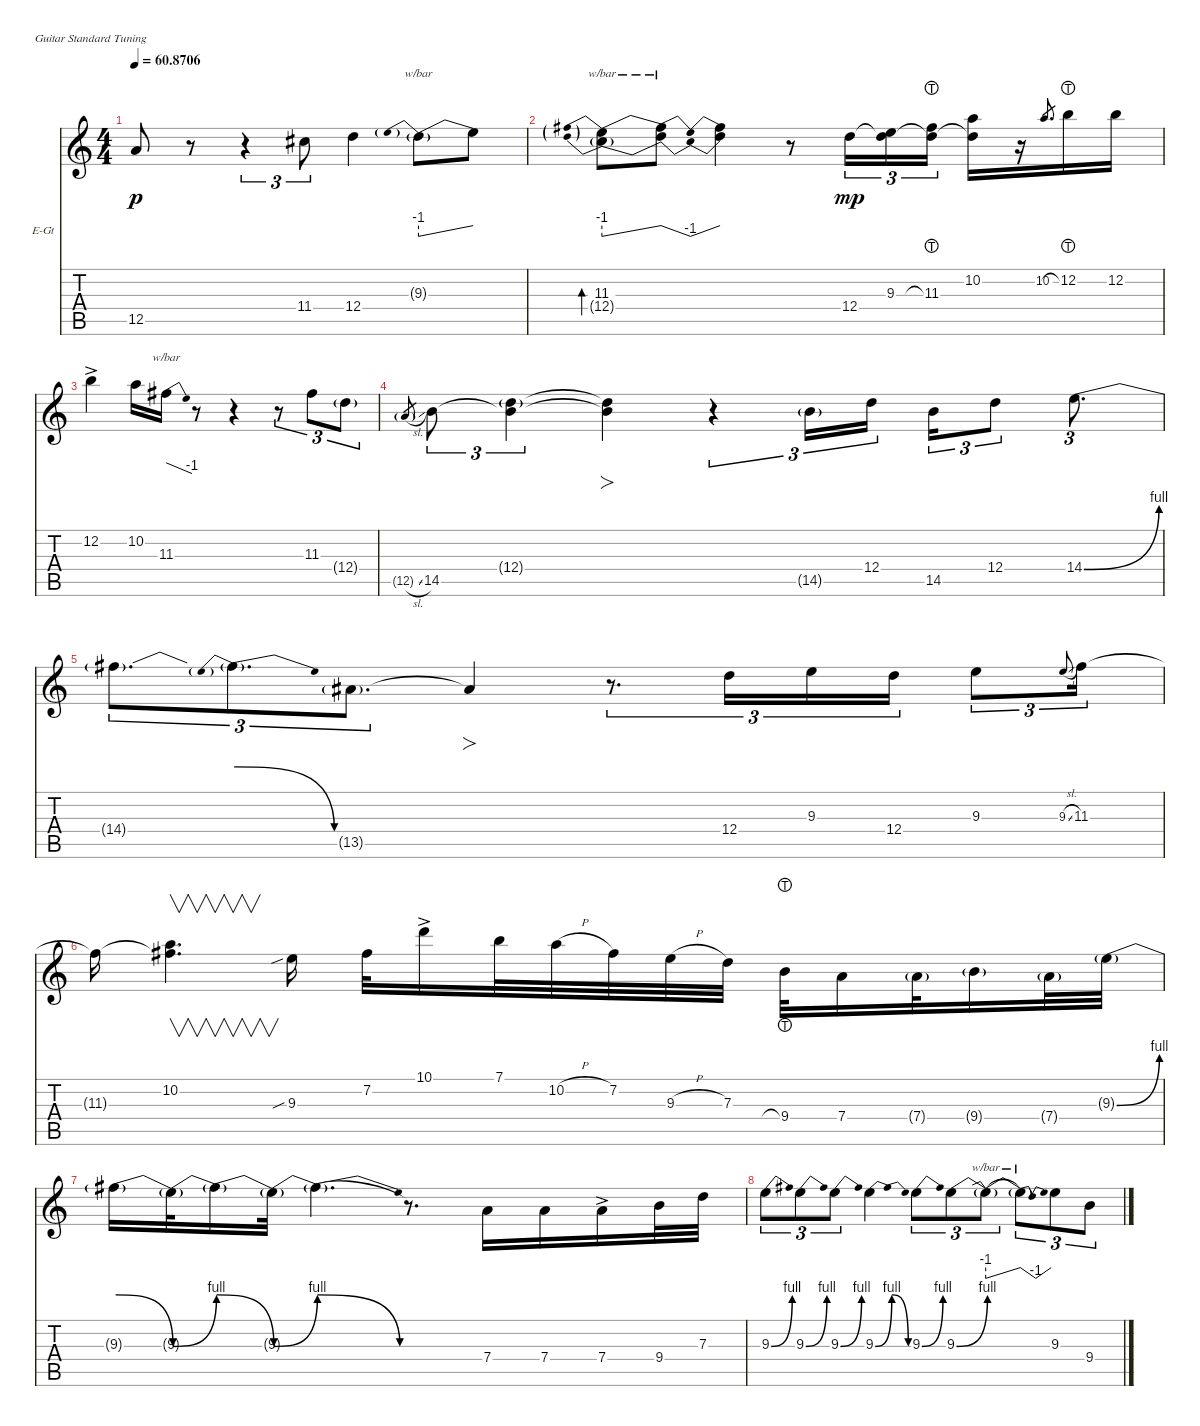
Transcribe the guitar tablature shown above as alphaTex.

\defaultSystemsLayout 4
\bracketExtendMode nobrackets
\firstSystemTrackNameOrientation horizontal
\otherSystemsTrackNameOrientation horizontal
\track ("Electric Guitar" "E-Gt") {instrument overdrivenguitar}
\staff {score tabs}
\tuning (E4 B3 G3 D3 A2 E2)
\ts (4 4)
\tempo
60.8706
\accidentals auto
\clef g2
\ottava regular
\simile none
\ks c
12.5{t}.8{dy p} r.8 r.4{tu (3 2)} 11.4.8{tu (3 2)} 12.4.4 9.3{g}.8{tbe (predivedive default 0 -4 9 0)} 9.3{t}.8 |
(11.3 12.4{g}).8{tbe (predivedive default 0 -4 13.2 0) bd 122} (11.3{t} 12.4{t}).8{tbe (dip default 0 0 15 -4 30 0)} (11.3{t} 12.4{t}).4 r.8 12.4.16{tu (3 2) dy mp} (9.3 12.4{t}).16{tu (3 2)} (11.3{lht} 12.4{t}).16{tu (3 2)} (10.2 12.4{t}).16 r.16 10.2.8{d gr} 12.2{lht}.16 12.2.16 |
12.2{ac}.4 10.2.16 11.3.16{tbe (dive default 22.2 0 60 -4)} r.8 r.4 r.8{tu (3 2)} 11.3.8{tu (3 2)} 12.4{g}.8{tu (3 2)} |
12.5{sl g}.8{tu (3 2) gr} 14.5.8{tu (3 2)} (12.4{g} 14.5{t}).4{tu (3 2)} (12.4{t} 14.5{t}).4{fo} r.4{tu (3 2)} 14.5{g}.16{tu (3 2)} 12.4.16{tu (3 2)} 14.5.16{tu (3 2)} 12.4.8{tu (3 2)} 14.4{be (bend 0 0 21 4)}.8{d tu (3 2)} |
14.4{t}.8{d tu (3 2)} 14.4{be (prebendrelease 0 4 15 0) t}.8{d tu (3 2)} 13.5{g}.8{d tu (3 2)} 13.5{t}.4{fo} r.8{d tu (3 2)} 12.4.16{tu (3 2)} 9.3.16{tu (3 2)} 12.4.16{tu (3 2)} 9.3.8{tu (3 2)} 9.3{sl}.8{tu (3 2) gr onbeat} 11.3.16{tu (3 2)} |
11.3{t}.16 (10.2 11.3{t}).4{v d} 9.3{sib}.16 7.2.32 10.1{ac}.16 7.1.32 10.2{h}.32 7.2.32 9.3{h}.32 7.3.32 9.4{lht}.32 7.4.16 7.4{g}.32 9.4{g}.16 7.4{g}.32 9.3{be (bend 0 0 15 4) g}.32 |
9.3{be (release 0 4 15 0) t}.16 9.3{be (bend 0 0 15 4) t}.32 9.3{be (release 0 4 15 0) t}.16 9.3{be (bend 0 0 15 4) t}.32 9.3{be (release 0 4 15 0) t}.4{d legatoorigin} r.8{d} 7.4.16 7.4.16 7.4{ac}.16 9.4.32 7.3.32 |
9.3{be (bend 0 0 27 4)}.8{tu (3 2)} 9.3{be (bend 0 0 27 4)}.8{tu (3 2)} 9.3{be (bend 0 0 27 4)}.8{tu (3 2)} 9.3{be (bendrelease 0 0 17.4 4 26.4 4 52.8 0)}.4 9.3{be (bend 0 0 27 4)}.8{tu (3 2)} 9.3{be (bend 0 0 27 4)}.8{tu (3 2)} 9.3{be (hold 0 0 60 0) t}.8{tu (3 2) tbe (predivedive default 0 -4 17.4 0)} 9.3{be (hold 0 0 60 0) t}.8{tu (3 2) tbe (dip default 0 0 3 -4 5.3999999999999995 -4 30 0)} 9.3.8{tu (3 2)} 9.4.8{tu (3 2)}
